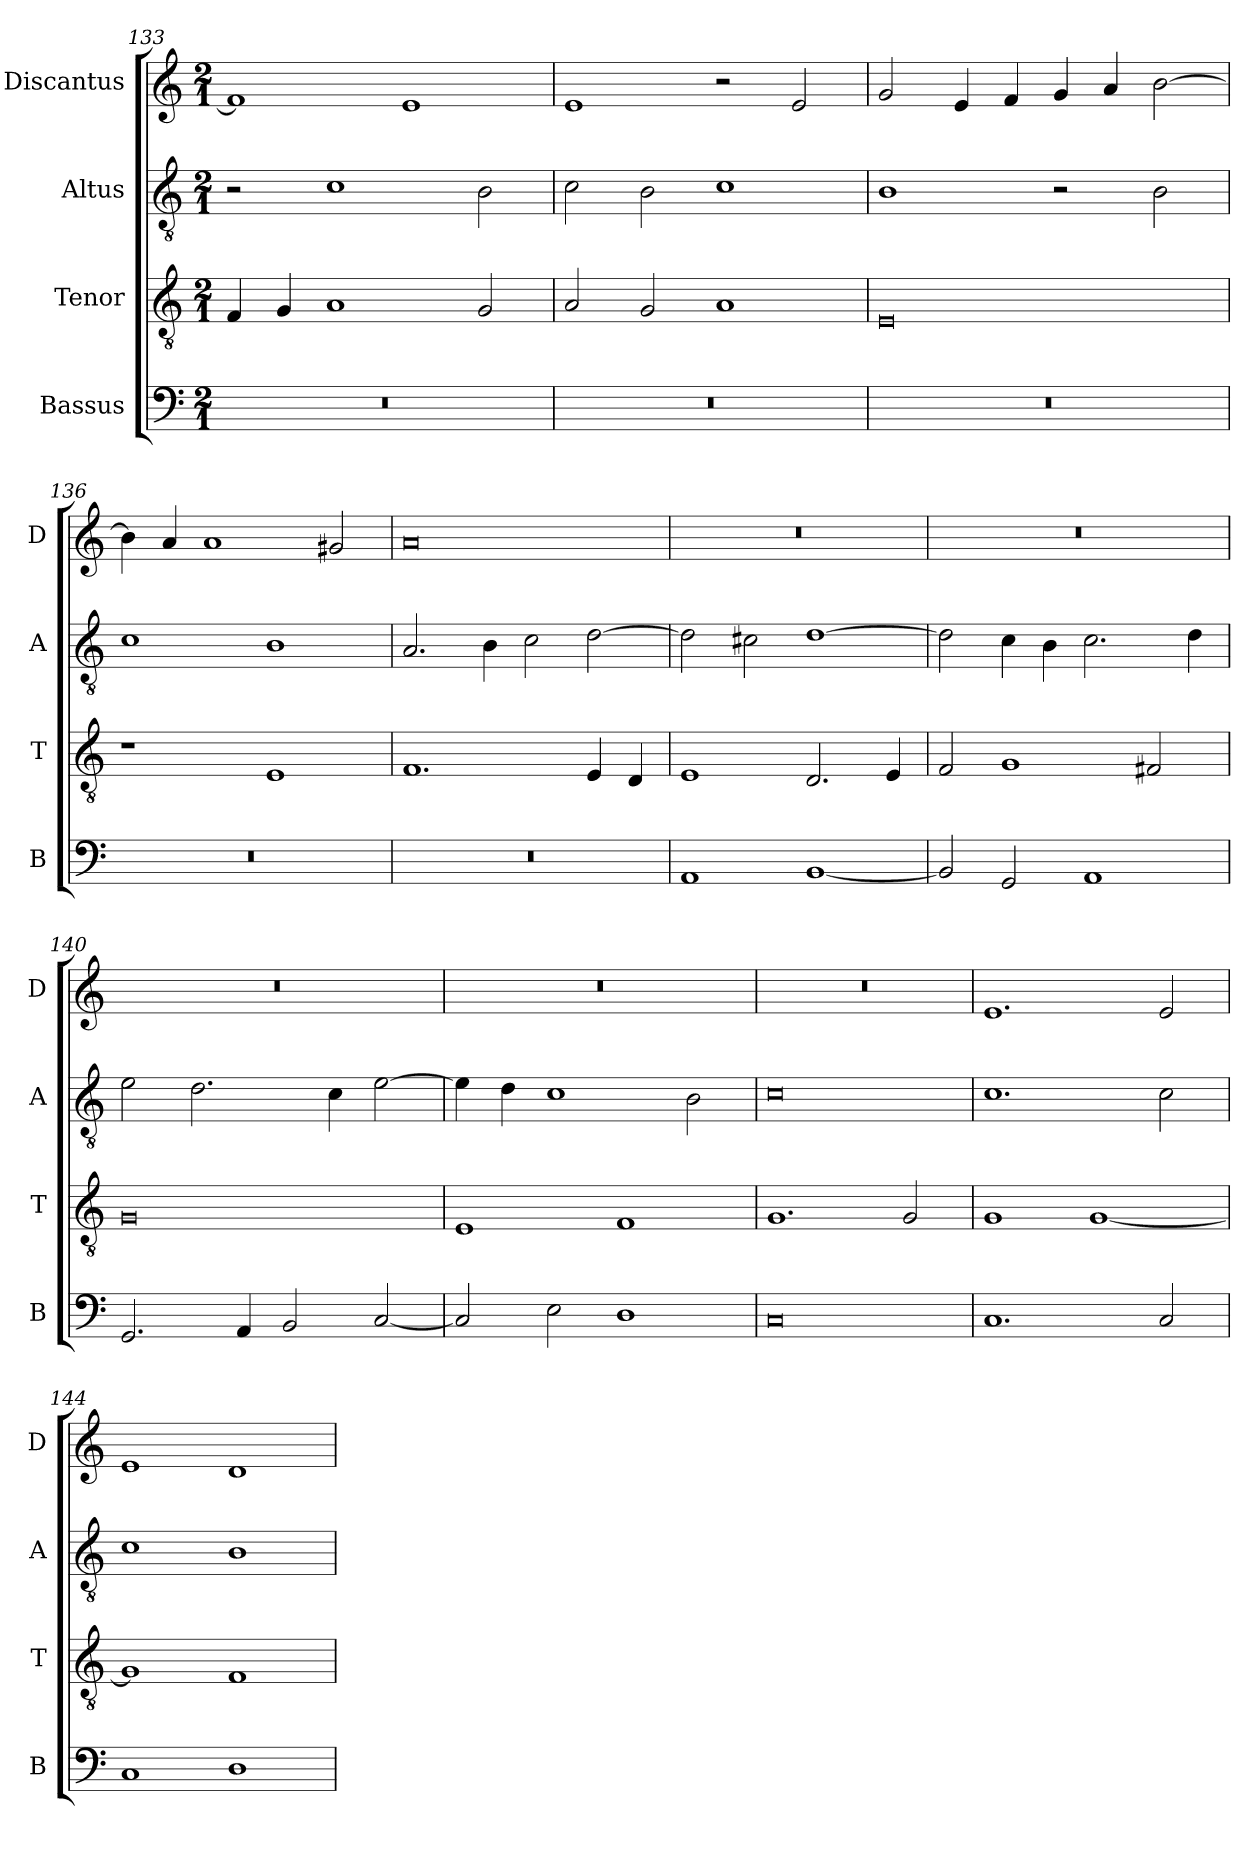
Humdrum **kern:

**kern	**kern	**kern	**kern
*part4	*part3	*part2	*part1
*staff4	*staff3	*staff2	*staff1
*I"Bassus	*I"Tenor	*I"Altus	*I"Discantus
*I'B	*I'T	*I'A	*I'D
*clefF4	*clefGv2	*clefGv2	*clefG2
*k[]	*k[]	*k[]	*k[]
*M2/1	*M2/1	*M2/1	*M2/1
=133	=133	=133	=133
0r	4F/	2r	1f]
.	4G/	.	.
.	1A	1c	.
.	.	.	1e
.	2G/	2B\	.
=134	=134	=134	=134
0r	2A/	2c\	1e
.	2G/	2B\	.
.	1A	1c	2r
.	.	.	2e/
=135	=135	=135	=135
0r	0E	1B	2g/
.	.	.	4e/
.	.	.	4f/
.	.	2r	4g/
.	.	.	4a/
.	.	2B\	[2b\
=136	=136	=136	=136
0r	1r	1c	4b\]
.	.	.	4a/
.	.	.	1a
.	1E	1B	.
.	.	.	2g#X/
=137	=137	=137	=137
0r	1.F	2.A/	0a
.	.	4B\	.
.	.	2c\	.
.	4E/	[2d\	.
.	4D/	.	.
=138	=138	=138	=138
1AA	1E	2d\]	0r
.	.	2c#X\	.
[1BB	2.D/	[1d	.
.	4E/	.	.
=139	=139	=139	=139
2BB/]	2F/	2d\]	0r
2GG/	1G	4c\	.
.	.	4B\	.
1AA	.	2.c\	.
.	2F#X/	.	.
.	.	4d\	.
=140	=140	=140	=140
2.GG/	0G	2e\	0r
.	.	2.d\	.
4AA/	.	.	.
2BB/	.	.	.
.	.	4c\	.
[2C/	.	[2e\	.
=141	=141	=141	=141
2C/]	1E	4e\]	0r
.	.	4d\	.
2E\	.	1c	.
1D	1F	.	.
.	.	2B\	.
=142	=142	=142	=142
0C	1.G	0c	0r
.	2G/	.	.
=143	=143	=143	=143
1.C	1G	1.c	1.e
.	[1G	.	.
2C/	.	2c\	2e/
=144	=144	=144	=144
1C	1G]	1c	1e
1D	1F	1B	1d
=	=	=	=
*-	*-	*-	*-
